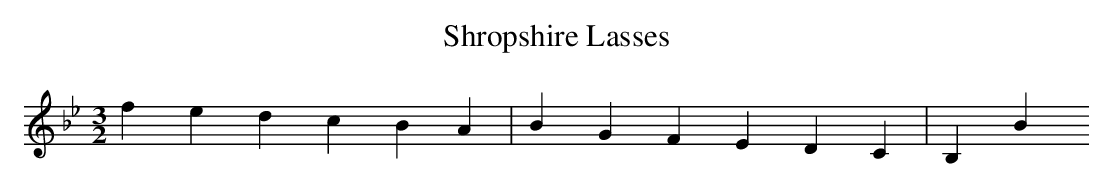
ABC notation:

X:1
T:Shropshire Lasses
M:3/2
L:1/8
K:Bb
f2e2d2c2B2A2|B2G2F2E2D2C2|B,2 B2...
